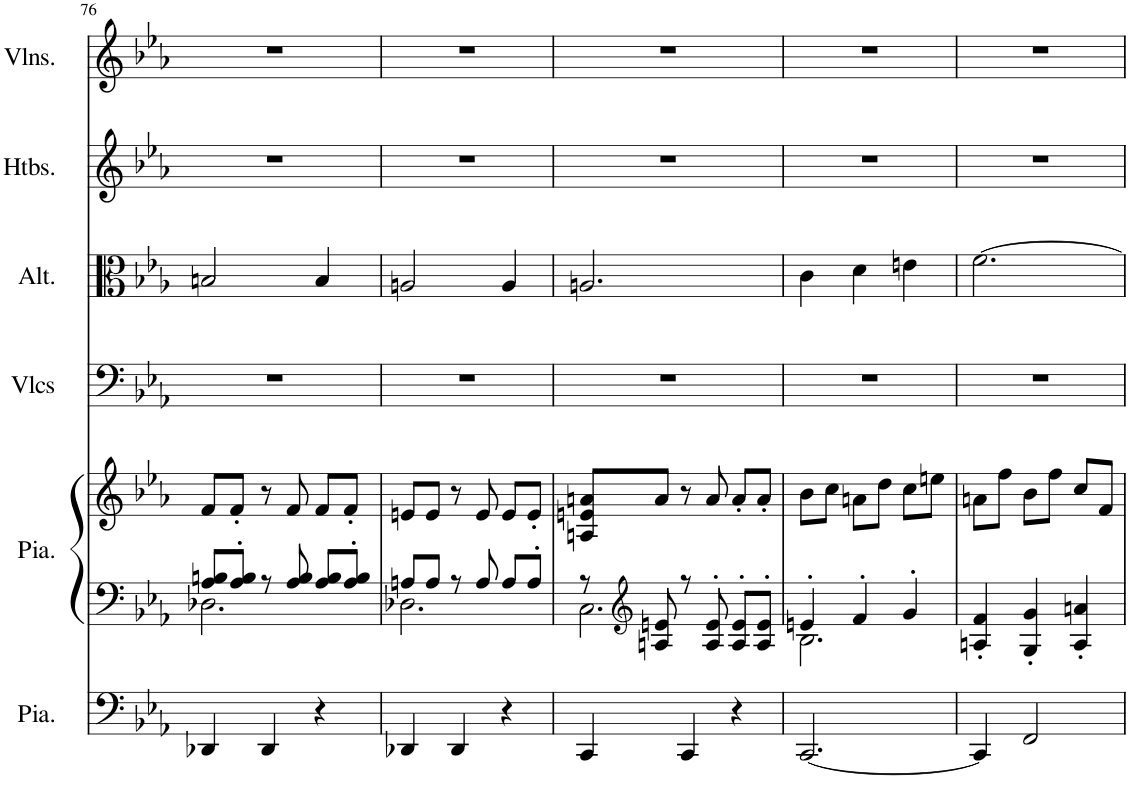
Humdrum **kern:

**kern	**kern	**kern	**kern	**kern	**kern	**kern
*part6	*part5	*part5	*part4	*part3	*part2	*part1
*staff7	*staff6	*staff5	*staff4	*staff3	*staff2	*staff1
*I"Piano, Pedals	*I"Piano, Organ	*	*I"Violoncelles, Bass	*I"Altos, Tenor	*I"Hautbois, Alto	*I"Violons, Soprano
*I'Pia.	*I'Pia.	*	*I'Vlcs	*I'Alt.	*I'Htbs.	*I'Vlns.
!!LO:PB:g=z
*clefF4	*clefF4	*clefG2	*clefF4	*clefC3	*clefG2	*clefG2
*k[b-e-a-]	*k[b-e-a-]	*k[b-e-a-]	*k[b-e-a-]	*k[b-e-a-]	*k[b-e-a-]	*k[b-e-a-]
*M3/4	*M3/4	*M3/4	*M3/4	*M3/4	*M3/4	*M3/4
=76	=76	=76	=76	=76	=76	=76
*	*^	*	*	*	*	*
4DD-X/	8A-/ 8Bn/L	2.D-X\	8f/L	2.r	2Bn/	2.r	2.r
.	8A-/' 8B/'J	.	8f'/J	.	.	.	.
4DD-/	8r	.	8r	.	.	.	.
.	8A-/ 8B/	.	8f/	.	.	.	.
4r	8A-/ 8B/L	.	8f/L	.	4B/	.	.
.	8A-/' 8B/'J	.	8f'/J	.	.	.	.
=77	=77	=77	=77	=77	=77	=77	=77
4DD-X/	8An/L	2.D-X\	8en/L	2.r	2An/	2.r	2.r
.	8A/J	.	8e/J	.	.	.	.
4DD-/	8r	.	8r	.	.	.	.
.	8A/	.	8e/	.	.	.	.
4r	8A/L	.	8e/L	.	4A/	.	.
.	8A'/J	.	8e'/J	.	.	.	.
=78	=78	=78	=78	=78	=78	=78	=78
4CC/	8r	2.C\	8An/ 8en/ 8an/L	2.r	2.An/	2.r	2.r
*	*clefG2	*	*	*	*	*	*
.	8An/ 8en/	.	8a/J	.	.	.	.
4CC/	8r	.	8r	.	.	.	.
.	8A/' 8e/'	.	8a/	.	.	.	.
4r	8A/' 8e/'L	.	8a'/L	.	.	.	.
.	8A/' 8e/'J	.	8a'/J	.	.	.	.
=79	=79	=79	=79	=79	=79	=79	=79
[2.CC/	4en'/	2.B-\	8b-\L	2.r	4c\	2.r	2.r
.	.	.	8cc\J	.	.	.	.
.	4f'/	.	8an\L	.	4d\	.	.
.	.	.	8dd\J	.	.	.	.
.	4g'/	.	8cc\L	.	4en\	.	.
.	.	.	8een\J	.	.	.	.
*	*v	*v	*	*	*	*	*
=80	=80	=80	=80	=80	=80	=80
4CC/]	4An/' 4f/'	8an\L	2.r	[2.f\	2.r	2.r
.	.	8ff\J	.	.	.	.
2FF/	4G/' 4g/'	8b-\L	.	.	.	.
.	.	8ff\J	.	.	.	.
.	4A/' 4an/'	8cc/L	.	.	.	.
.	.	8f/J	.	.	.	.
=	=	=	=	=	=	=
*-	*-	*-	*-	*-	*-	*-
